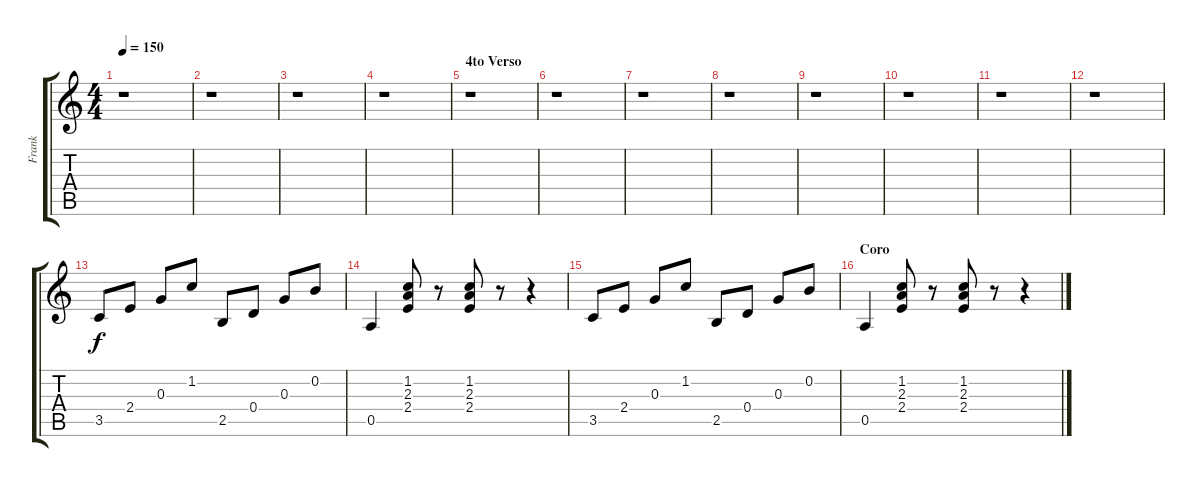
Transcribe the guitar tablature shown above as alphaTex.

\track ("Frank" "Frank") {instrument electricguitarjazz}
\staff {score tabs}
\tuning (E4 B3 G3 D3 A2 E2) {hide}
\ts (4 4)
\tempo 150
\clef g2
\ks c
r.1{dy f} |
r.1 |
r.1 |
r.1 |
\section ("" "4to Verso")
r.1 |
r.1 |
r.1 |
r.1 |
r.1 |
r.1 |
r.1 |
r.1 |
3.5.8 2.4.8 0.3.8 1.2.8 2.5.8 0.4.8 0.3.8 0.2.8 |
0.5.4 (1.2 2.3 2.4).8 r.8 (1.2 2.3 2.4).8 r.8 r.4 |
3.5.8 2.4.8 0.3.8 1.2.8 2.5.8 0.4.8 0.3.8 0.2.8 |
\section ("" "Coro")
0.5.4 (1.2 2.3 2.4).8 r.8 (1.2 2.3 2.4).8 r.8 r.4
